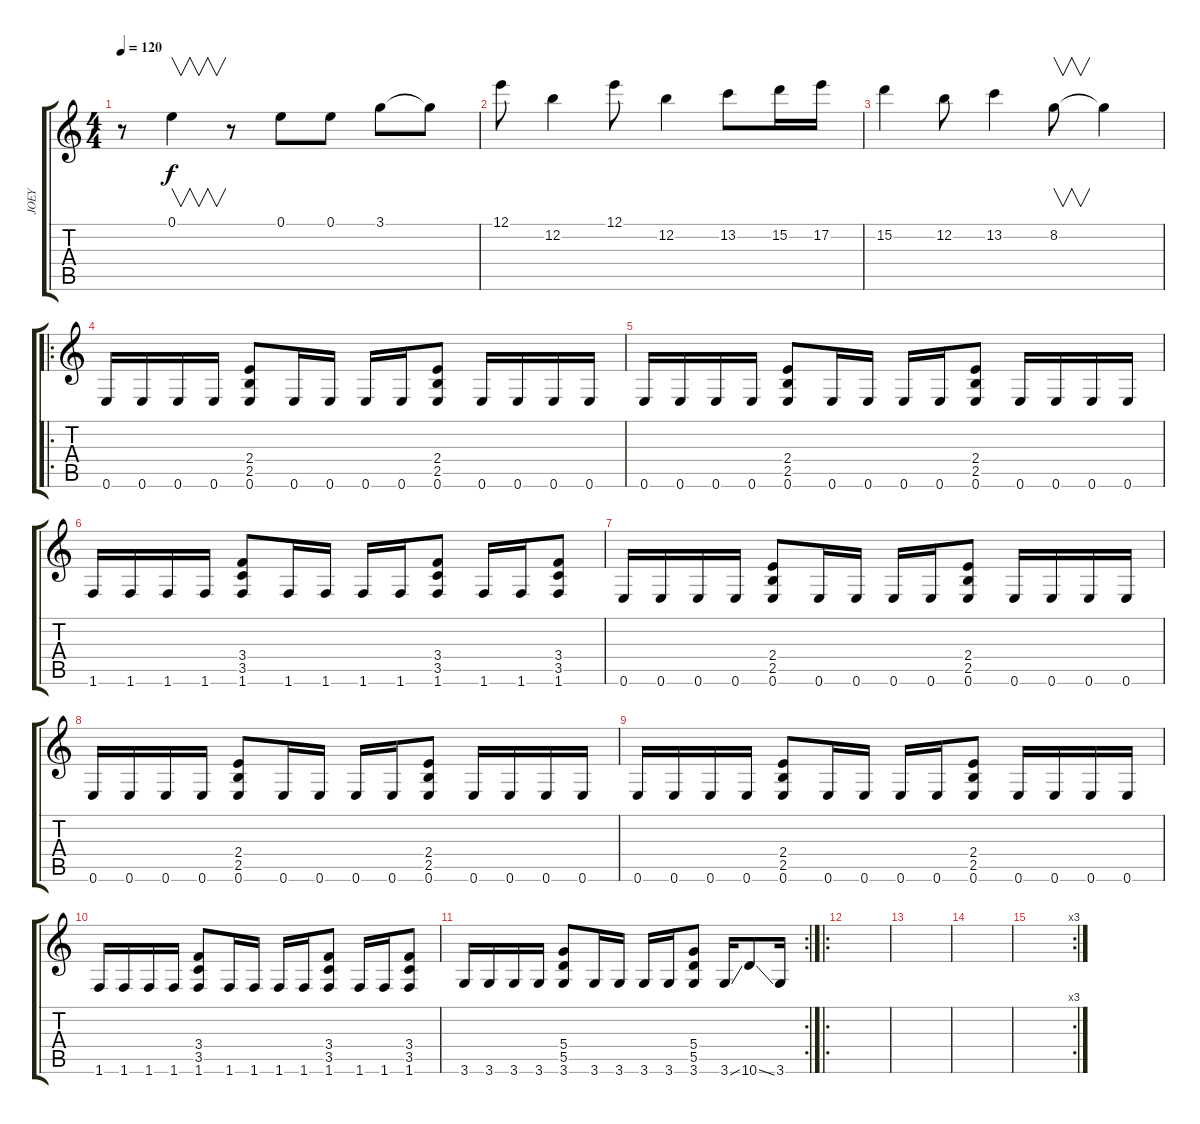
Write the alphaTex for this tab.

\track ("JOEY" "JOEY") {instrument distortionguitar}
\staff {score tabs}
\tuning (E4 B3 G3 D3 A2 E2) {hide}
\ts (4 4)
\tempo 120
\clef g2
\ks c
r.8{dy f instrument overdrivenguitar} 0.1.4{v} r.8 0.1.8 0.1.8 3.1.8 3.1{t}.8 |
12.1.8 12.2.4 12.1.8 12.2.4 13.2.8 15.2.16 17.2.16 |
15.2.4 12.2.8 13.2.4 8.2.8{v} 8.2{t}.4 |
\ro
0.6.16{instrument distortionguitar} 0.6.16 0.6.16 0.6.16 (2.4 2.5 0.6).8 0.6.16 0.6.16 0.6.16 0.6.16 (2.4 2.5 0.6).8 0.6.16 0.6.16 0.6.16 0.6.16 |
0.6.16 0.6.16 0.6.16 0.6.16 (2.4 2.5 0.6).8 0.6.16 0.6.16 0.6.16 0.6.16 (2.4 2.5 0.6).8 0.6.16 0.6.16 0.6.16 0.6.16 |
1.6.16 1.6.16 1.6.16 1.6.16 (3.4 3.5 1.6).8 1.6.16 1.6.16 1.6.16 1.6.16 (3.4 3.5 1.6).8 1.6.16 1.6.16 (3.4 3.5 1.6).8 |
0.6.16 0.6.16 0.6.16 0.6.16 (2.4 2.5 0.6).8 0.6.16 0.6.16 0.6.16 0.6.16 (2.4 2.5 0.6).8 0.6.16 0.6.16 0.6.16 0.6.16 |
0.6.16 0.6.16 0.6.16 0.6.16 (2.4 2.5 0.6).8 0.6.16 0.6.16 0.6.16 0.6.16 (2.4 2.5 0.6).8 0.6.16 0.6.16 0.6.16 0.6.16 |
0.6.16 0.6.16 0.6.16 0.6.16 (2.4 2.5 0.6).8 0.6.16 0.6.16 0.6.16 0.6.16 (2.4 2.5 0.6).8 0.6.16 0.6.16 0.6.16 0.6.16 |
1.6.16 1.6.16 1.6.16 1.6.16 (3.4 3.5 1.6).8 1.6.16 1.6.16 1.6.16 1.6.16 (3.4 3.5 1.6).8 1.6.16 1.6.16 (3.4 3.5 1.6).8 |
\rc 2
3.6.16 3.6.16 3.6.16 3.6.16 (5.4 5.5 3.6).8 3.6.16 3.6.16 3.6.16 3.6.16 (5.4 5.5 3.6).8 3.6{ss}.16 10.6{ss}.8 3.6.16 |
\ro
|
|
|
\rc 3
